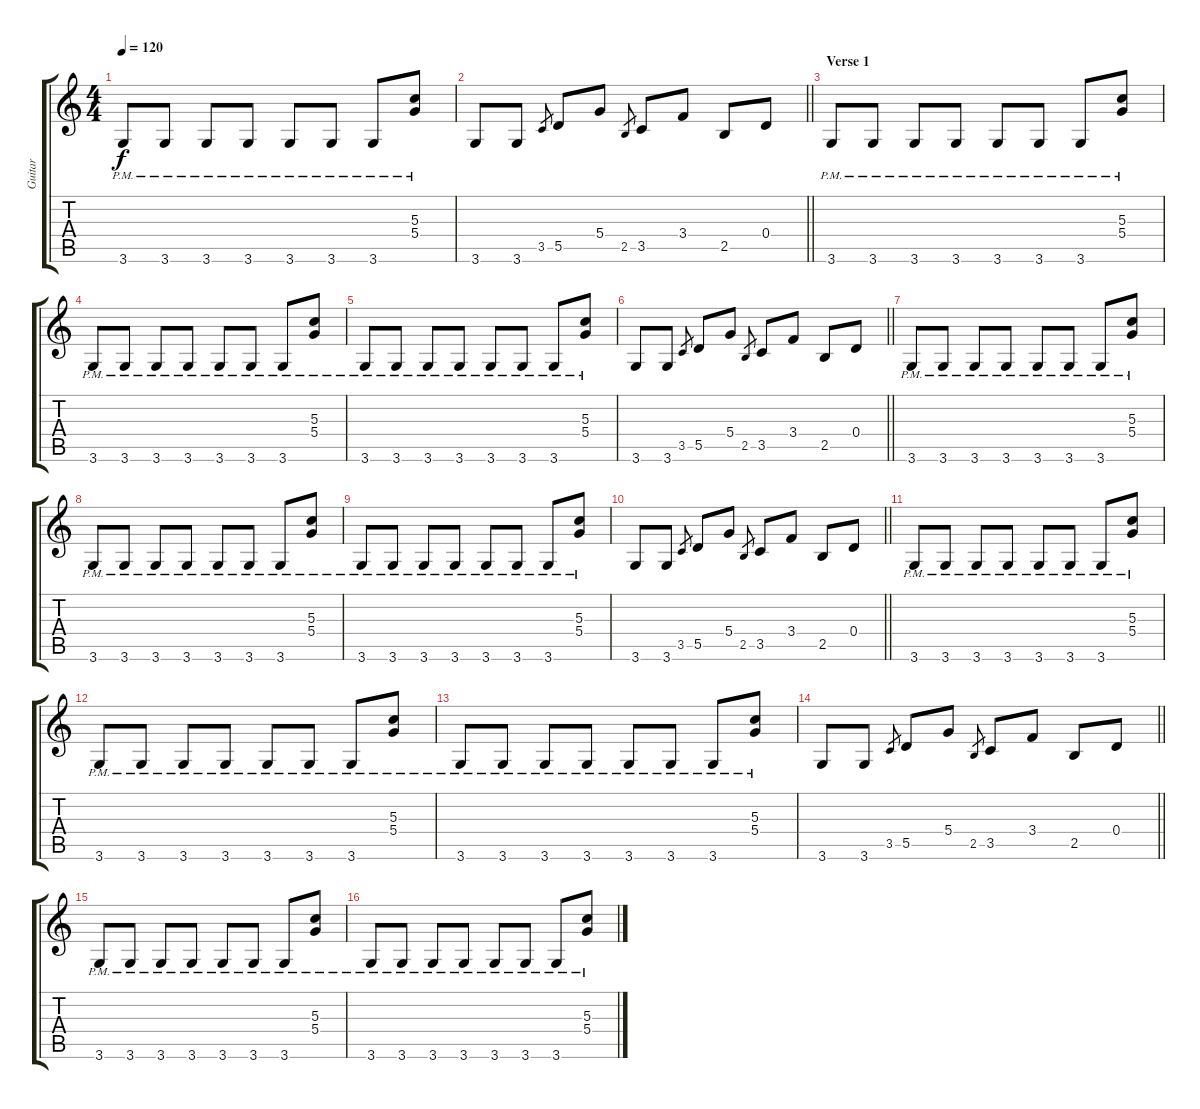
\track ("Guitar" "Guitar") {instrument distortionguitar}
\staff {score tabs}
\tuning (E4 B3 G3 D3 A2 E2) {hide}
\ts (4 4)
\tempo 120
\clef g2
\ks c
3.6{pm}.8{dy f} 3.6{pm}.8 3.6{pm}.8 3.6{pm}.8 3.6{pm}.8 3.6{pm}.8 3.6{pm}.8 (5.3{pm} 5.4{pm}).8 |
\barLineRight lightlight
3.6.8 3.6.8 3.5.8{gr} 5.5.8 5.4.8 2.5.8{gr} 3.5.8 3.4.8 2.5.8 0.4.8 |
\section ("" "Verse 1")
3.6{pm}.8 3.6{pm}.8 3.6{pm}.8 3.6{pm}.8 3.6{pm}.8 3.6{pm}.8 3.6{pm}.8 (5.3{pm} 5.4{pm}).8 |
3.6{pm}.8 3.6{pm}.8 3.6{pm}.8 3.6{pm}.8 3.6{pm}.8 3.6{pm}.8 3.6{pm}.8 (5.3{pm} 5.4{pm}).8 |
3.6{pm}.8 3.6{pm}.8 3.6{pm}.8 3.6{pm}.8 3.6{pm}.8 3.6{pm}.8 3.6{pm}.8 (5.3{pm} 5.4{pm}).8 |
\barLineRight lightlight
3.6.8 3.6.8 3.5.8{gr} 5.5.8 5.4.8 2.5.8{gr} 3.5.8 3.4.8 2.5.8 0.4.8 |
3.6{pm}.8 3.6{pm}.8 3.6{pm}.8 3.6{pm}.8 3.6{pm}.8 3.6{pm}.8 3.6{pm}.8 (5.3{pm} 5.4{pm}).8 |
3.6{pm}.8 3.6{pm}.8 3.6{pm}.8 3.6{pm}.8 3.6{pm}.8 3.6{pm}.8 3.6{pm}.8 (5.3{pm} 5.4{pm}).8 |
3.6{pm}.8 3.6{pm}.8 3.6{pm}.8 3.6{pm}.8 3.6{pm}.8 3.6{pm}.8 3.6{pm}.8 (5.3{pm} 5.4{pm}).8 |
\barLineRight lightlight
3.6.8 3.6.8 3.5.8{gr} 5.5.8 5.4.8 2.5.8{gr} 3.5.8 3.4.8 2.5.8 0.4.8 |
3.6{pm}.8 3.6{pm}.8 3.6{pm}.8 3.6{pm}.8 3.6{pm}.8 3.6{pm}.8 3.6{pm}.8 (5.3{pm} 5.4{pm}).8 |
3.6{pm}.8 3.6{pm}.8 3.6{pm}.8 3.6{pm}.8 3.6{pm}.8 3.6{pm}.8 3.6{pm}.8 (5.3{pm} 5.4{pm}).8 |
3.6{pm}.8 3.6{pm}.8 3.6{pm}.8 3.6{pm}.8 3.6{pm}.8 3.6{pm}.8 3.6{pm}.8 (5.3{pm} 5.4{pm}).8 |
\barLineRight lightlight
3.6.8 3.6.8 3.5.8{gr} 5.5.8 5.4.8 2.5.8{gr} 3.5.8 3.4.8 2.5.8 0.4.8 |
3.6{pm}.8 3.6{pm}.8 3.6{pm}.8 3.6{pm}.8 3.6{pm}.8 3.6{pm}.8 3.6{pm}.8 (5.3{pm} 5.4{pm}).8 |
3.6{pm}.8 3.6{pm}.8 3.6{pm}.8 3.6{pm}.8 3.6{pm}.8 3.6{pm}.8 3.6{pm}.8 (5.3{pm} 5.4{pm}).8
